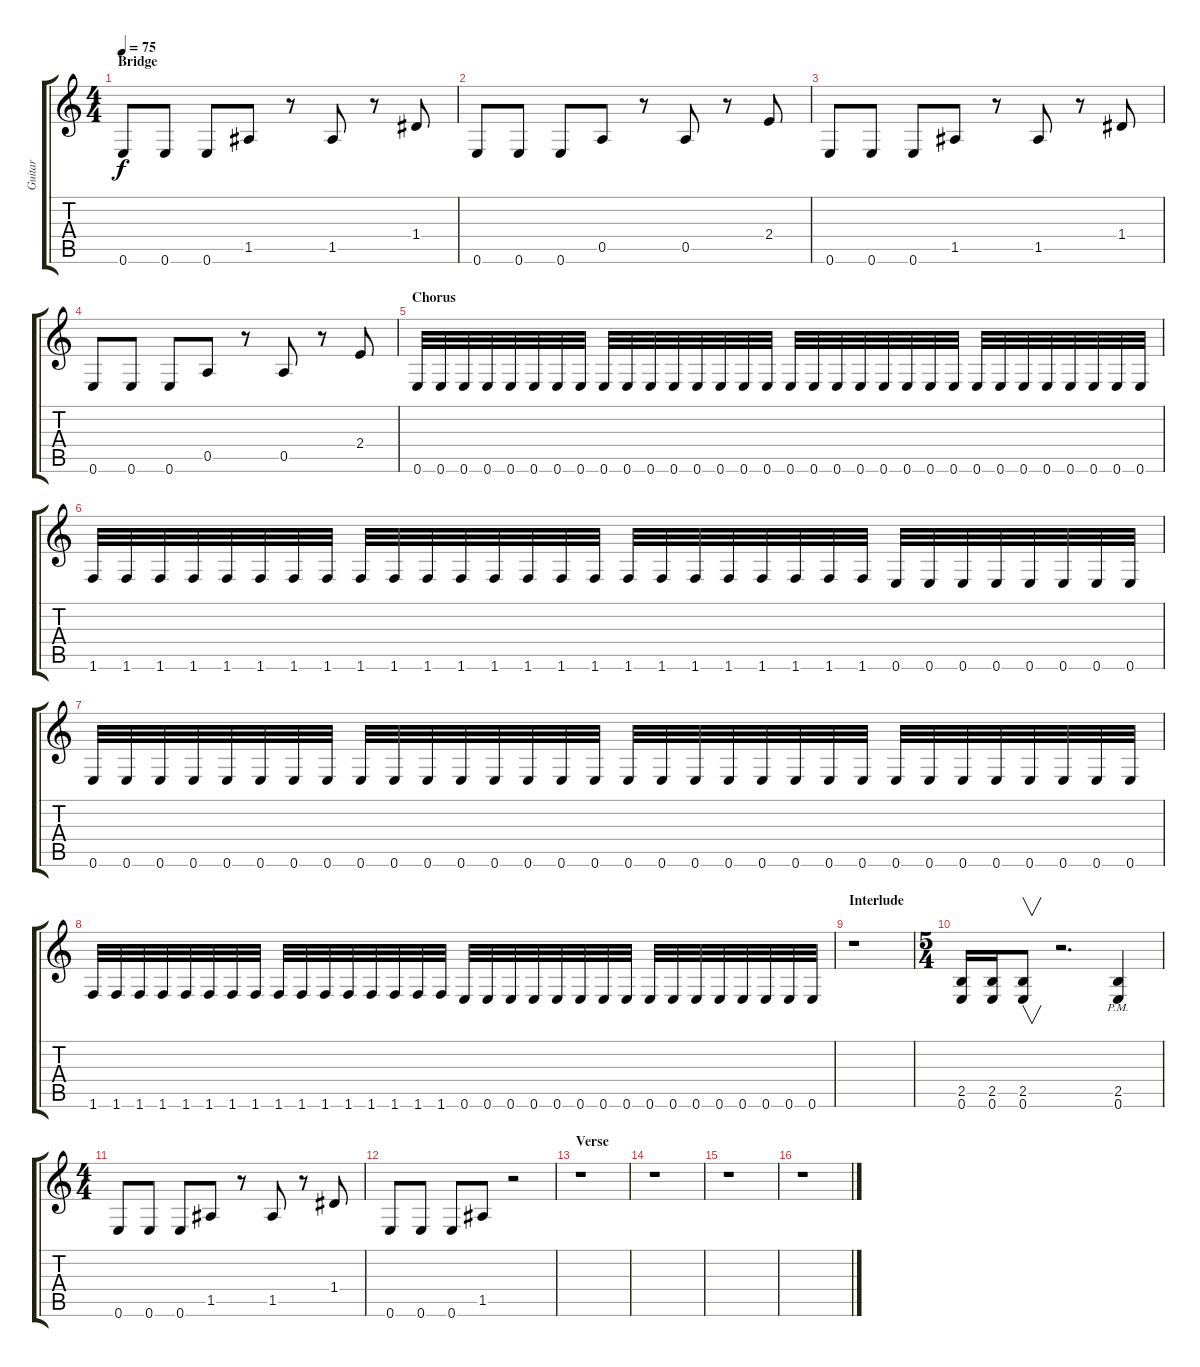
\track ("Guitar" "Guitar") {instrument distortionguitar}
\staff {score tabs}
\tuning (E4 B3 G3 D3 A2 E2) {hide}
\ts (4 4)
\section ("" "Bridge")
\tempo 75
\clef g2
\ks c
0.6.8{dy f} 0.6.8 0.6.8 1.5.8 r.8 1.5.8 r.8 1.4.8 |
0.6.8 0.6.8 0.6.8 0.5.8 r.8 0.5.8 r.8 2.4.8 |
0.6.8 0.6.8 0.6.8 1.5.8 r.8 1.5.8 r.8 1.4.8 |
0.6.8 0.6.8 0.6.8 0.5.8 r.8 0.5.8 r.8 2.4.8 |
\section ("" "Chorus")
0.6.32 0.6.32 0.6.32 0.6.32 0.6.32 0.6.32 0.6.32 0.6.32 0.6.32 0.6.32 0.6.32 0.6.32 0.6.32 0.6.32 0.6.32 0.6.32 0.6.32 0.6.32 0.6.32 0.6.32 0.6.32 0.6.32 0.6.32 0.6.32 0.6.32 0.6.32 0.6.32 0.6.32 0.6.32 0.6.32 0.6.32 0.6.32 |
1.6.32 1.6.32 1.6.32 1.6.32 1.6.32 1.6.32 1.6.32 1.6.32 1.6.32 1.6.32 1.6.32 1.6.32 1.6.32 1.6.32 1.6.32 1.6.32 1.6.32 1.6.32 1.6.32 1.6.32 1.6.32 1.6.32 1.6.32 1.6.32 0.6.32 0.6.32 0.6.32 0.6.32 0.6.32 0.6.32 0.6.32 0.6.32 |
0.6.32 0.6.32 0.6.32 0.6.32 0.6.32 0.6.32 0.6.32 0.6.32 0.6.32 0.6.32 0.6.32 0.6.32 0.6.32 0.6.32 0.6.32 0.6.32 0.6.32 0.6.32 0.6.32 0.6.32 0.6.32 0.6.32 0.6.32 0.6.32 0.6.32 0.6.32 0.6.32 0.6.32 0.6.32 0.6.32 0.6.32 0.6.32 |
1.6.32 1.6.32 1.6.32 1.6.32 1.6.32 1.6.32 1.6.32 1.6.32 1.6.32 1.6.32 1.6.32 1.6.32 1.6.32 1.6.32 1.6.32 1.6.32 0.6.32 0.6.32 0.6.32 0.6.32 0.6.32 0.6.32 0.6.32 0.6.32 0.6.32 0.6.32 0.6.32 0.6.32 0.6.32 0.6.32 0.6.32 0.6.32 |
\section ("" "Interlude")
r.1 |
\ts (5 4)
(2.5 0.6).16 (2.5 0.6).16 (2.5 0.6).8{v} r.2{d} (2.5{pm} 0.6{pm}).4 |
\ts (4 4)
0.6.8 0.6.8 0.6.8 1.5.8 r.8 1.5.8 r.8 1.4.8 |
0.6.8 0.6.8 0.6.8 1.5.8 r.2 |
\section ("" "Verse")
r.1 |
r.1 |
r.1 |
r.1
